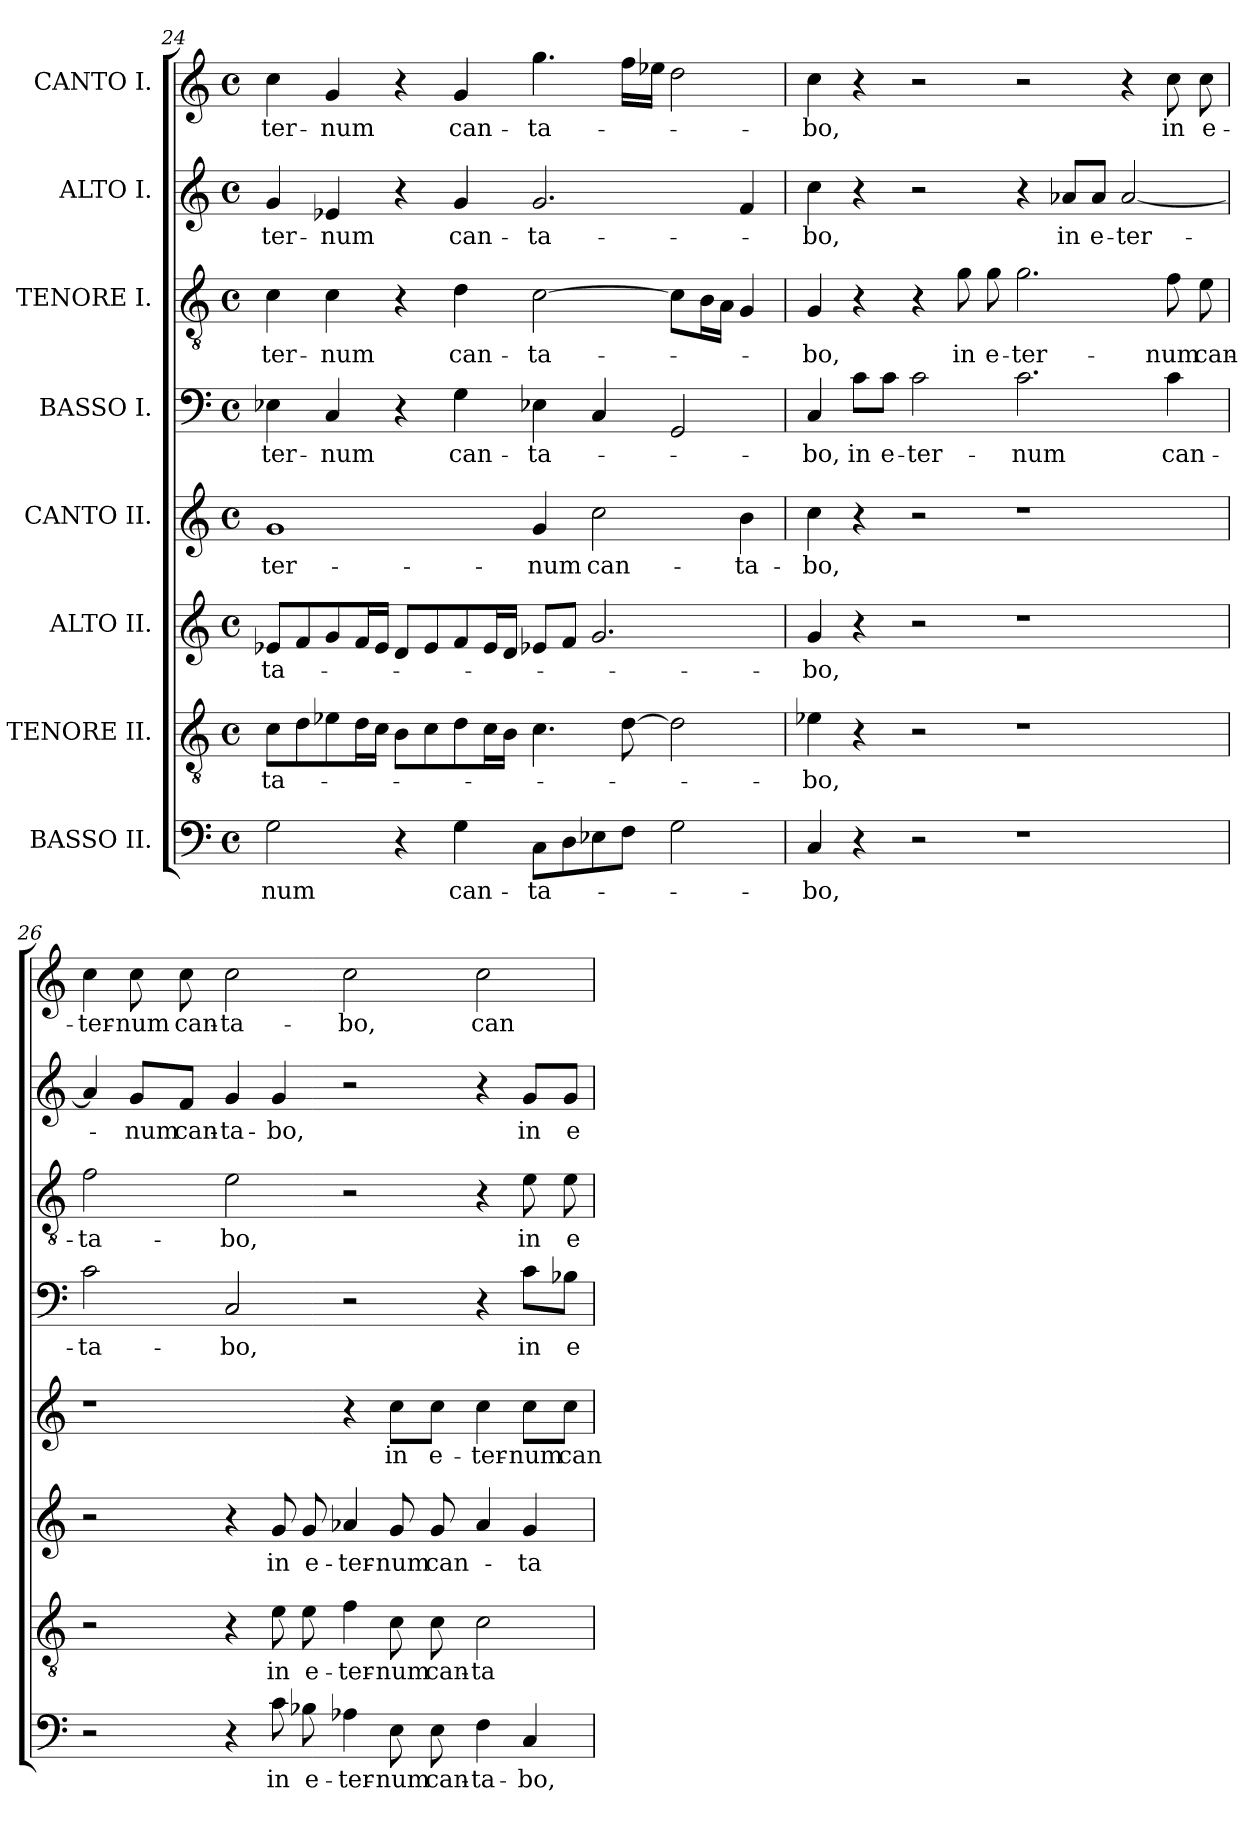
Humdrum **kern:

**kern	**text	**kern	**text	**kern	**text	**kern	**text	**kern	**text	**kern	**text	**kern	**text	**kern	**text
*part8	*part8	*part7	*part7	*part6	*part6	*part5	*part5	*part4	*part4	*part3	*part3	*part2	*part2	*part1	*part1
*staff8	*staff8	*staff7	*staff7	*staff6	*staff6	*staff5	*staff5	*staff4	*staff4	*staff3	*staff3	*staff2	*staff2	*staff1	*staff1
*I"BASSO II.	*	*I"TENORE II.	*	*I"ALTO II.	*	*I"CANTO II.	*	*I"BASSO I.	*	*I"TENORE I.	*	*I"ALTO I.	*	*I"CANTO I.	*
*clefF4	*	*clefGv2	*	*clefG2	*	*clefG2	*	*clefF4	*	*clefGv2	*	*clefG2	*	*clefG2	*
*k[]	*	*k[]	*	*k[]	*	*k[]	*	*k[]	*	*k[]	*	*k[]	*	*k[]	*
*M4/2	*	*M4/2	*	*M4/2	*	*M4/2	*	*M4/2	*	*M4/2	*	*M4/2	*	*M4/2	*
*met(c)	*	*met(c)	*	*met(c)	*	*met(c)	*	*met(c)	*	*met(c)	*	*met(c)	*	*met(c)	*
=24	=24	=24	=24	=24	=24	=24	=24	=24	=24	=24	=24	=24	=24	=24	=24
!	!LO:LY:b	!	!LO:LY:b	!	!LO:LY:b	!	!LO:LY:b	!	!LO:LY:b	!	!LO:LY:b	!	!LO:LY:b	!	!LO:LY:b
2G\	-num	8c\L	-ta-	8e-X/L	-ta-	1g	ter-	4E-X\	-ter-	4c\	-ter-	4g/	-ter-	4cc\	-ter-
.	.	8d\	.	8f/	.	.	.	.	.	.	.	.	.	.	.
!	!	!	!	!	!	!	!	!	!LO:LY:b	!	!LO:LY:b	!	!LO:LY:b	!	!LO:LY:b
.	.	8e-X\	.	8g/	.	.	.	4C/	-num	4c\	-num	4e-X/	-num	4g/	-num
.	.	16d\L	.	16f/L	.	.	.	.	.	.	.	.	.	.	.
.	.	16c\JJ	.	16e-/JJ	.	.	.	.	.	.	.	.	.	.	.
4r	.	8B\L	.	8d/L	.	.	.	4r	.	4r	.	4r	.	4r	.
.	.	8c\	.	8e-/	.	.	.	.	.	.	.	.	.	.	.
!	!LO:LY:b	!	!	!	!	!	!	!	!LO:LY:b	!	!LO:LY:b	!	!LO:LY:b	!	!LO:LY:b
4G\	can-	8d\	.	8f/	.	.	.	4G\	can-	4d\	can-	4g/	can-	4g/	can-
.	.	16c\L	.	16e-/L	.	.	.	.	.	.	.	.	.	.	.
.	.	16B\JJ	.	16d/JJ	.	.	.	.	.	.	.	.	.	.	.
!	!LO:LY:b	!	!	!	!	!	!LO:LY:b	!	!LO:LY:b	!	!LO:LY:b	!	!LO:LY:b	!	!LO:LY:b
8C\L	-ta-	4.c\	.	8e-X/L	.	4g/	-num	4E-X\	-ta-	[2c\	-ta-	2.g/	-ta-	4.gg\	-ta-
8D\	.	.	.	8f/J	.	.	.	.	.	.	.	.	.	.	.
!	!	!	!	!	!	!	!LO:LY:b	!	!	!	!	!	!	!	!
8E-X\	.	.	.	2.g/	.	2cc\	can-	4C/	.	.	.	.	.	.	.
8F\J	.	[8d\	.	.	.	.	.	.	.	.	.	.	.	16ff\LL	.
.	.	.	.	.	.	.	.	.	.	.	.	.	.	16ee-X\JJ	.
2G\	.	2d\]	.	.	.	.	.	2GG/	.	8c\L]	.	.	.	2dd\	.
.	.	.	.	.	.	.	.	.	.	16B\L	.	.	.	.	.
.	.	.	.	.	.	.	.	.	.	16A\JJ	.	.	.	.	.
!	!	!	!	!	!	!	!LO:LY:b	!	!	!	!	!	!	!	!
.	.	.	.	.	.	4b\	-ta-	.	.	4G/	.	4f/	.	.	.
!!LO:PB:g=z
=25	=25	=25	=25	=25	=25	=25	=25	=25	=25	=25	=25	=25	=25	=25	=25
!	!LO:LY:b	!	!LO:LY:b	!	!LO:LY:b	!	!LO:LY:b	!	!LO:LY:b	!	!LO:LY:b	!	!LO:LY:b	!	!LO:LY:b
4C/	bo,	4e-X\	bo,	4g/	bo,	4cc\	bo,	4C/	bo,	4G/	bo,	4cc\	bo,	4cc\	bo,
!	!	!	!	!	!	!	!	!	!LO:LY:b	!	!	!	!	!	!
4r	.	4r	.	4r	.	4r	.	8c\L	in	4r	.	4r	.	4r	.
!	!	!	!	!	!	!	!	!	!LO:LY:b	!	!	!	!	!	!
.	.	.	.	.	.	.	.	8c\J	e-	.	.	.	.	.	.
!	!	!	!	!	!	!	!	!	!LO:LY:b	!	!	!	!	!	!
2r	.	2r	.	2r	.	2r	.	2c\	-ter-	4r	.	2r	.	2r	.
!	!	!	!	!	!	!	!	!	!	!	!LO:LY:b	!	!	!	!
.	.	.	.	.	.	.	.	.	.	8g\	in	.	.	.	.
!	!	!	!	!	!	!	!	!	!	!	!LO:LY:b	!	!	!	!
.	.	.	.	.	.	.	.	.	.	8g\	e-	.	.	.	.
!	!	!	!	!	!	!	!	!	!LO:LY:b	!	!LO:LY:b	!	!	!	!
1r	.	1r	.	1r	.	1r	.	2.c\	-num	2.g\	-ter-	4r	.	2r	.
!	!	!	!	!	!	!	!	!	!	!	!	!	!LO:LY:b	!	!
.	.	.	.	.	.	.	.	.	.	.	.	8a-X/L	in	.	.
!	!	!	!	!	!	!	!	!	!	!	!	!	!LO:LY:b	!	!
.	.	.	.	.	.	.	.	.	.	.	.	8a-/J	e-	.	.
!	!	!	!	!	!	!	!	!	!	!	!	!	!LO:LY:b	!	!
.	.	.	.	.	.	.	.	.	.	.	.	[2a-/	-ter-	4r	.
!	!	!	!	!	!	!	!	!	!LO:LY:b	!	!LO:LY:b	!	!	!	!LO:LY:b
.	.	.	.	.	.	.	.	4c\	can-	8f\	-num	.	.	8cc\	in
!	!	!	!	!	!	!	!	!	!	!	!LO:LY:b	!	!	!	!LO:LY:b
.	.	.	.	.	.	.	.	.	.	8e\	can-	.	.	8cc\	e-
=26	=26	=26	=26	=26	=26	=26	=26	=26	=26	=26	=26	=26	=26	=26	=26
!	!	!	!	!	!	!	!	!	!LO:LY:b	!	!LO:LY:b	!	!	!	!LO:LY:b
2r	.	2r	.	2r	.	1r	.	2c\	-ta-	2f\	-ta-	4a-/]	.	4cc\	-ter-
!	!	!	!	!	!	!	!	!	!	!	!	!	!LO:LY:b	!	!LO:LY:b
.	.	.	.	.	.	.	.	.	.	.	.	8g/L	-num	8cc\	-num
!	!	!	!	!	!	!	!	!	!	!	!	!	!LO:LY:b	!	!LO:LY:b
.	.	.	.	.	.	.	.	.	.	.	.	8f/J	can-	8cc\	can-
!	!	!	!	!	!	!	!	!	!LO:LY:b	!	!LO:LY:b	!	!LO:LY:b	!	!LO:LY:b
4r	.	4r	.	4r	.	.	.	2C/	-bo,	2e\	-bo,	4g/	-ta-	2cc\	-ta-
!	!LO:LY:b	!	!LO:LY:b	!	!LO:LY:b	!	!	!	!	!	!	!	!LO:LY:b	!	!
8c\	in	8e\	in	8g/	in	.	.	.	.	.	.	4g/	-bo,	.	.
!	!LO:LY:b	!	!LO:LY:b	!	!LO:LY:b	!	!	!	!	!	!	!	!	!	!
8B-X\	e-	8e\	e-	8g/	e-	.	.	.	.	.	.	.	.	.	.
!	!LO:LY:b	!	!LO:LY:b	!	!LO:LY:b	!	!	!	!	!	!	!	!	!	!LO:LY:b
4A-X\	-ter-	4f\	-ter-	4a-X/	-ter-	4r	.	2r	.	2r	.	2r	.	2cc\	-bo,
!	!LO:LY:b	!	!LO:LY:b	!	!LO:LY:b	!	!LO:LY:b	!	!	!	!	!	!	!	!
8E\	-num	8c\	-num	8g/	-num	8cc\L	in	.	.	.	.	.	.	.	.
!	!LO:LY:b	!	!LO:LY:b	!	!LO:LY:b	!	!LO:LY:b	!	!	!	!	!	!	!	!
8E\	can-	8c\	can-	8g/	can-	8cc\J	e-	.	.	.	.	.	.	.	.
!	!LO:LY:b	!	!LO:LY:b	!	!	!	!LO:LY:b	!	!	!	!	!	!	!	!LO:LY:b
4F\	-ta-	2c\	ta-	4a-/	.	4cc\	-ter-	4r	.	4r	.	4r	.	2cc\	can-
!	!LO:LY:b	!	!	!	!LO:LY:b	!	!LO:LY:b	!	!LO:LY:b	!	!LO:LY:b	!	!LO:LY:b	!	!
4C/	-bo,	.	.	4g/	-ta-	8cc\L	-num	8c\L	in	8e\	in	8g/L	in	.	.
!	!	!	!	!	!	!	!LO:LY:b	!	!LO:LY:b	!	!LO:LY:b	!	!LO:LY:b	!	!
.	.	.	.	.	.	8cc\J	can-	8B-X\J	e-	8e\	e-	8g/J	e-	.	.
=	=	=	=	=	=	=	=	=	=	=	=	=	=	=	=
*-	*-	*-	*-	*-	*-	*-	*-	*-	*-	*-	*-	*-	*-	*-	*-
